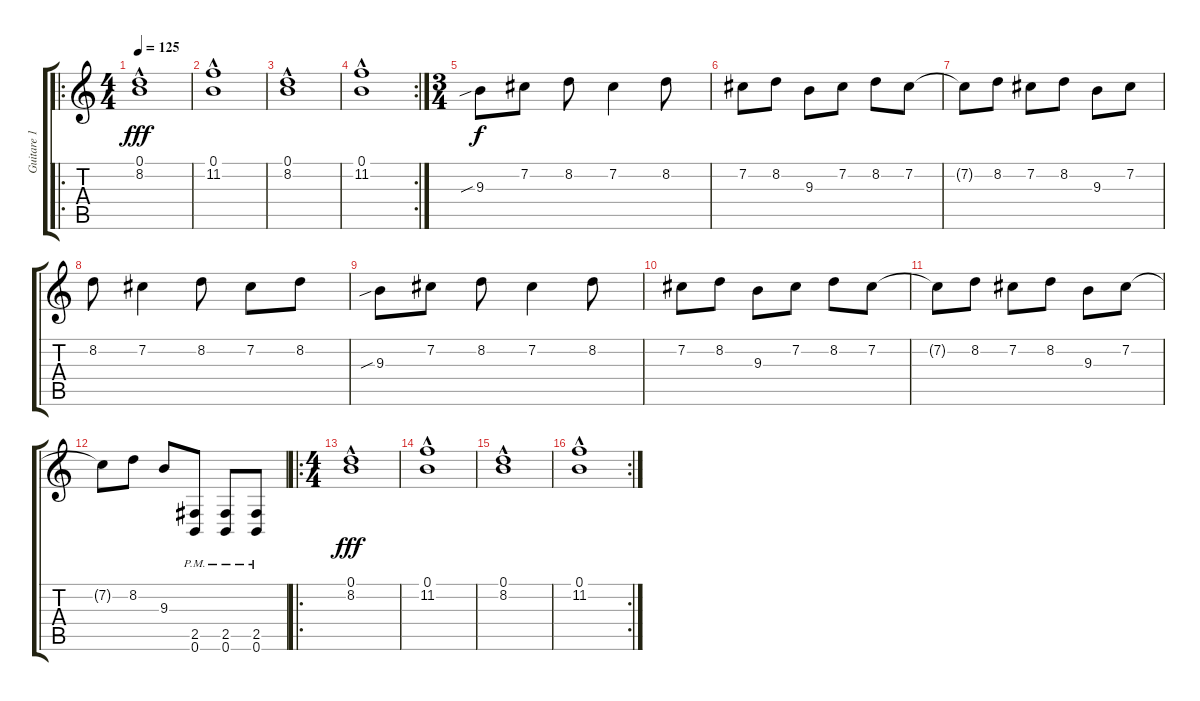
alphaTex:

\track ("Guitare 1" "Guitare 1") {instrument distortionguitar}
\staff {score tabs}
\tuning (B3 Gb3 D3 A2 E2 B1) {hide}
\ro
\ts (4 4)
\tempo 125
\clef g2
\ks c
(0.1 8.2{hac}).1{dy fff} |
(0.1 11.2{hac}).1 |
(0.1 8.2{hac}).1 |
\rc 2
(0.1 11.2{hac}).1 |
\ts (3 4)
9.3{sib}.8{dy f} 7.2.8 8.2.8 7.2.4 8.2.8 |
7.2.8 8.2.8 9.3.8 7.2.8 8.2.8 7.2.8 |
7.2{t}.8 8.2.8 7.2.8 8.2.8 9.3.8 7.2.8 |
8.2.8 7.2.4 8.2.8 7.2.8 8.2.8 |
9.3{sib}.8 7.2.8 8.2.8 7.2.4 8.2.8 |
7.2.8 8.2.8 9.3.8 7.2.8 8.2.8 7.2.8 |
7.2{t}.8 8.2.8 7.2.8 8.2.8 9.3.8 7.2.8 |
7.2{t}.8 8.2.8 9.3.8 (2.5{pm} 0.6{pm}).8 (2.5{pm} 0.6{pm}).8 (2.5{pm} 0.6{pm}).8 |
\ro
\ts (4 4)
(0.1 8.2{hac}).1{dy fff} |
(0.1 11.2{hac}).1 |
(0.1 8.2{hac}).1 |
\rc 2
(0.1 11.2{hac}).1
